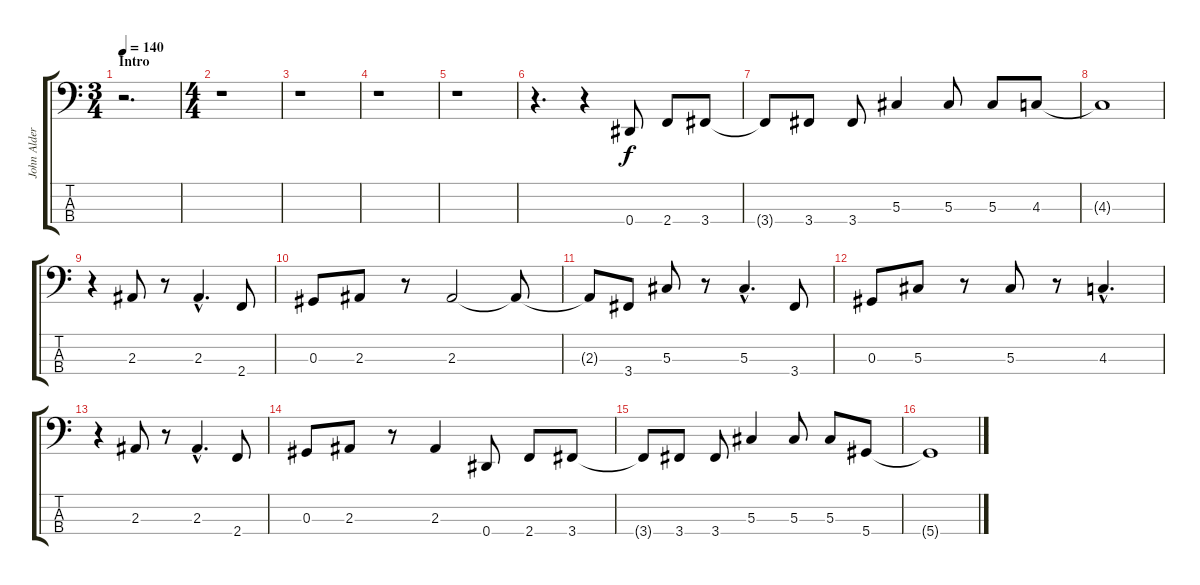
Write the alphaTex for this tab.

\track ("John Alderete" "John Alder") {instrument electricbassfinger}
\staff {score tabs}
\tuning (Gb2 Db2 Ab1 Eb1) {hide}
\ts (3 4)
\section ("" "Intro")
\tempo 140
\clef f4
\ks c
r.2{d dy f instrument electricbassfinger} |
\ts (4 4)
r.1 |
r.1 |
r.1 |
r.1 |
r.4{d} r.4 0.4.8 2.4.8 3.4.8 |
3.4{t}.8 3.4.8 3.4.8 5.3.4 5.3.8 5.3.8 4.3.8 |
4.3{t}.1 |
r.4 2.3.8 r.8 2.3{hac}.4{d} 2.4.8 |
0.3.8 2.3.8 r.8 2.3.2 2.3{t}.8 |
2.3{t}.8 3.4.8 5.3.8 r.8 5.3{hac}.4{d} 3.4.8 |
0.3.8 5.3.8 r.8 5.3.8 r.8 4.3{hac}.4{d} |
r.4 2.3.8 r.8 2.3{hac}.4{d} 2.4.8 |
0.3.8 2.3.8 r.8 2.3.4 0.4.8 2.4.8 3.4.8 |
3.4{t}.8 3.4.8 3.4.8 5.3.4 5.3.8 5.3.8 5.4.8 |
5.4{t}.1
